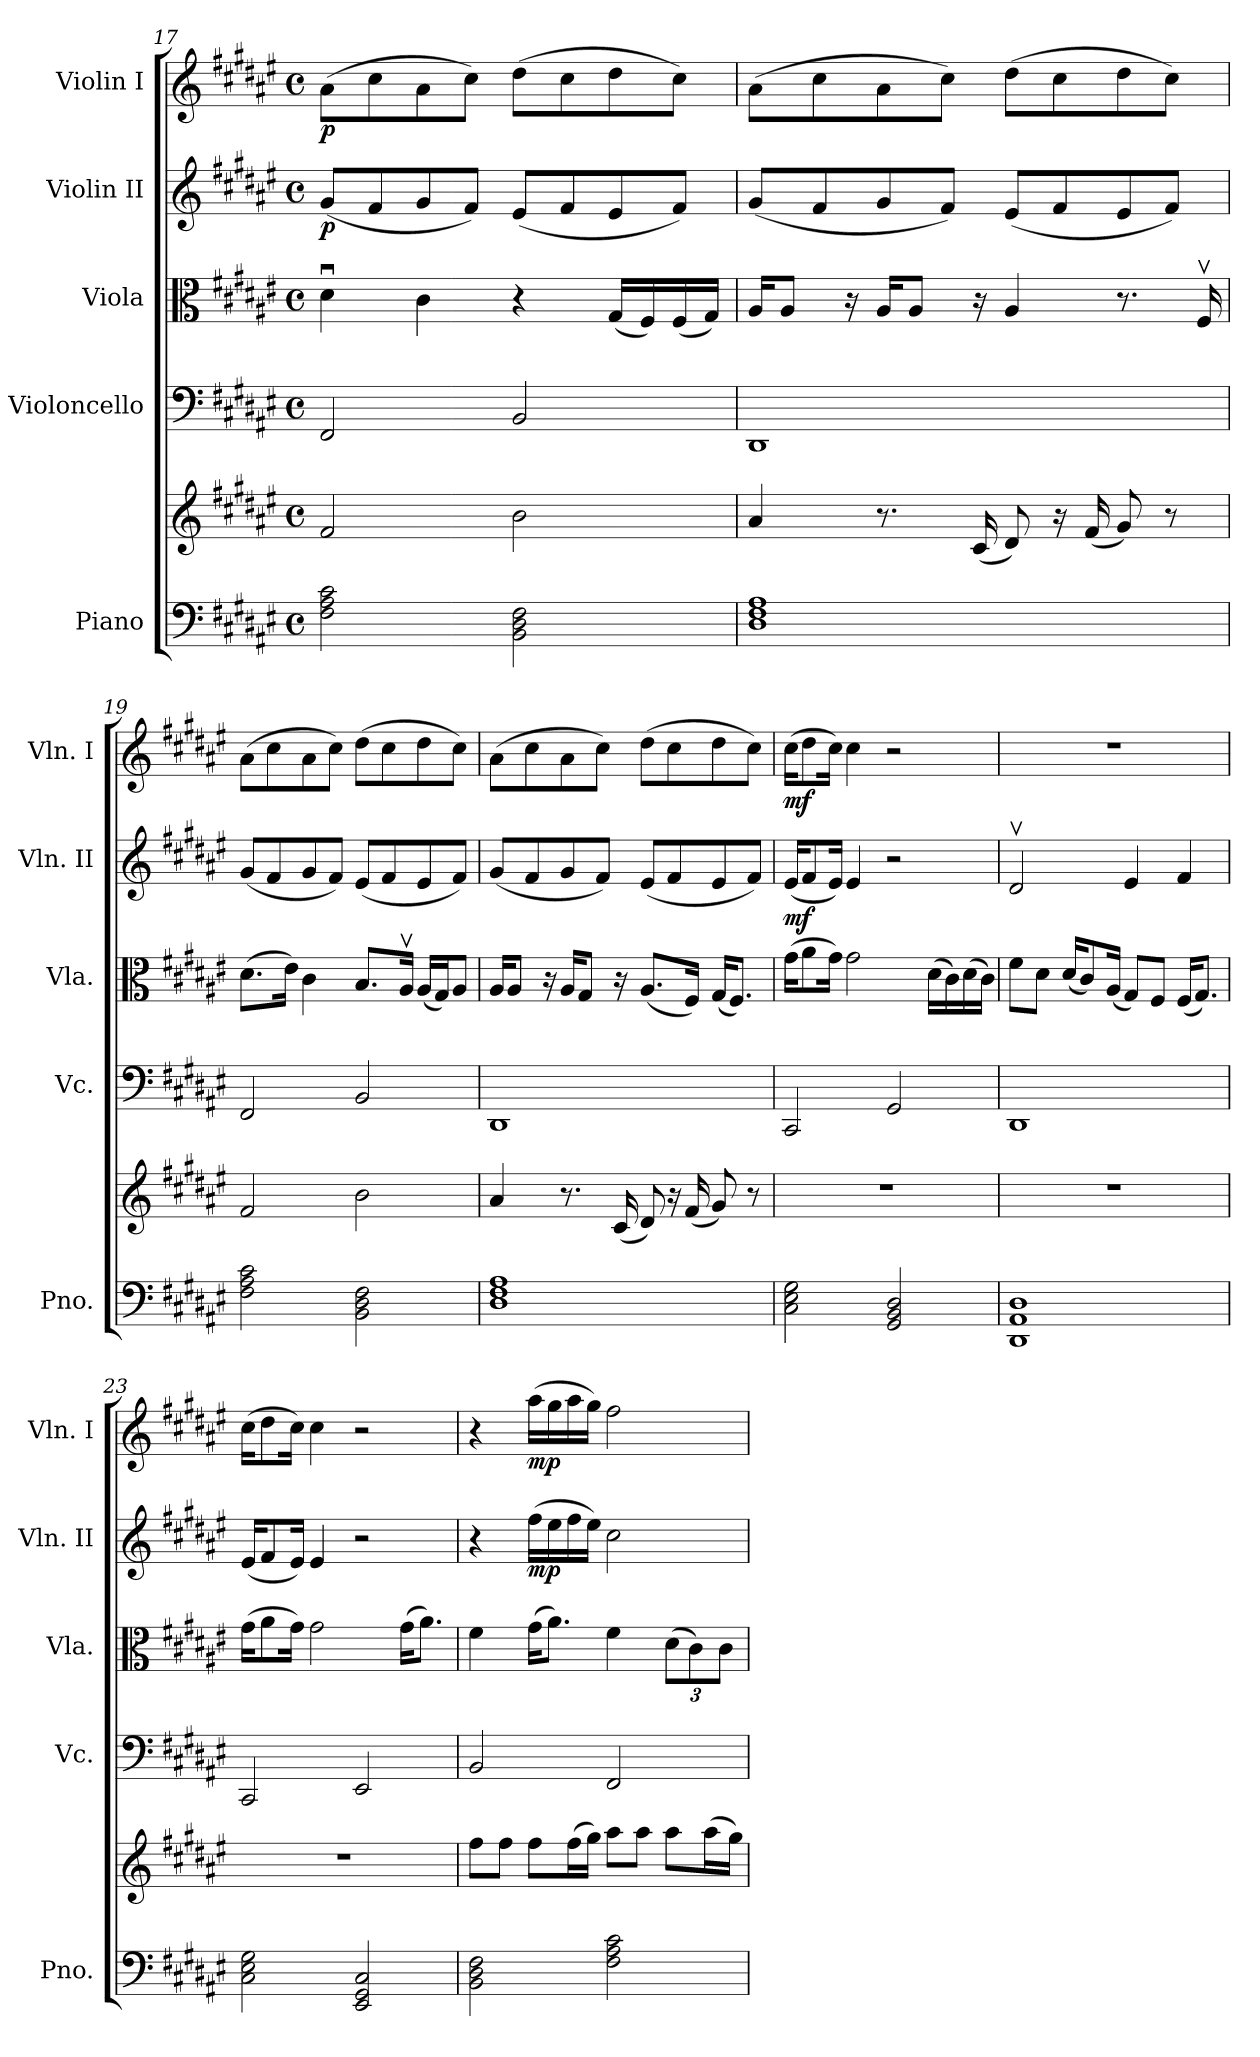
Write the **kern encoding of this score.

**kern	**kern	**kern	**kern	**kern	**dynam	**kern	**dynam
*part5	*part5	*part4	*part3	*part2	*part2	*part1	*part1
*staff6	*staff5	*staff4	*staff3	*staff2	*staff2	*staff1	*staff1
*I"Piano	*	*I"Violoncello	*I"Viola	*I"Violin II	*	*I"Violin I	*
*I'Pno.	*	*I'Vc.	*I'Vla.	*I'Vln. II	*	*I'Vln. I	*
*clefF4	*clefG2	*clefF4	*clefC3	*clefG2	*	*clefG2	*
*k[f#c#g#d#a#e#]	*k[f#c#g#d#a#e#]	*k[f#c#g#d#a#e#]	*k[f#c#g#d#a#e#]	*k[f#c#g#d#a#e#]	*	*k[f#c#g#d#a#e#]	*
*M4/4	*M4/4	*M4/4	*M4/4	*M4/4	*	*M4/4	*
*met(c)	*met(c)	*met(c)	*met(c)	*met(c)	*	*met(c)	*
=17	=17	=17	=17	=17	=17	=17	=17
!	!	!	!	!	!LO:DY:b	!	!LO:DY:b
2F#\ 2A#\ 2c#\	2f#/	2FF#/	4d#u\	(8g#/L	p	(8a#\L	p
.	.	.	.	8f#/	.	8cc#\	.
.	.	.	4c#\	8g#/	.	8a#\	.
.	.	.	.	8f#/J)	.	8cc#\J)	.
2BB\ 2D#\ 2F#\	2b\	2BB/	4r	(8e#/L	.	(8dd#\L	.
.	.	.	.	8f#/	.	8cc#\	.
.	.	.	(16G#/LL	8e#/	.	8dd#\	.
.	.	.	16F#/)	.	.	.	.
.	.	.	(16F#/	8f#/J)	.	8cc#\J)	.
.	.	.	16G#/JJ)	.	.	.	.
!!LO:PB:g=z
=18	=18	=18	=18	=18	=18	=18	=18
1D# 1F# 1A#	4a#/	1DD#	16A#/KL	(8g#/L	.	(8a#\L	.
.	.	.	8A#/J	.	.	.	.
.	.	.	.	8f#/	.	8cc#\	.
.	.	.	16r	.	.	.	.
.	8.r	.	16A#/KL	8g#/	.	8a#\	.
.	.	.	8A#/J	.	.	.	.
.	.	.	.	8f#/J)	.	8cc#\J)	.
.	(16c#/	.	16r	.	.	.	.
.	8d#/)	.	4A#/	(8e#/L	.	(8dd#\L	.
.	16r	.	.	8f#/	.	8cc#\	.
.	(16f#/	.	.	.	.	.	.
.	8g#/)	.	8.r	8e#/	.	8dd#\	.
.	8r	.	.	8f#/J)	.	8cc#\J)	.
.	.	.	16F#v/	.	.	.	.
=19	=19	=19	=19	=19	=19	=19	=19
2F#\ 2A#\ 2c#\	2f#/	2FF#/	(8.d#\L	(8g#/L	.	(8a#\L	.
.	.	.	.	8f#/	.	8cc#\	.
.	.	.	16e#\Jk)	.	.	.	.
.	.	.	4c#\	8g#/	.	8a#\	.
.	.	.	.	8f#/J)	.	8cc#\J)	.
2BB\ 2D#\ 2F#\	2b\	2BB/	8.B/L	(8e#/L	.	(8dd#\L	.
.	.	.	.	8f#/	.	8cc#\	.
.	.	.	16A#v/Jk	.	.	.	.
.	.	.	(16A#/LL	8e#/	.	8dd#\	.
.	.	.	16G#/J)	.	.	.	.
.	.	.	8A#/J	8f#/J)	.	8cc#\J)	.
=20	=20	=20	=20	=20	=20	=20	=20
1D# 1F# 1A#	4a#/	1DD#	16A#/KL	(8g#/L	.	(8a#\L	.
.	.	.	8A#/J	.	.	.	.
.	.	.	.	8f#/	.	8cc#\	.
.	.	.	16r	.	.	.	.
.	8.r	.	16A#/KL	8g#/	.	8a#\	.
.	.	.	8G#/J	.	.	.	.
.	.	.	.	8f#/J)	.	8cc#\J)	.
.	(16c#/	.	16r	.	.	.	.
.	8d#/)	.	(8.A#/L	(8e#/L	.	(8dd#\L	.
.	16r	.	.	8f#/	.	8cc#\	.
.	(16f#/	.	16F#/Jk)	.	.	.	.
.	8g#/)	.	(16G#/KL	8e#/	.	8dd#\	.
.	.	.	8.F#/J)	.	.	.	.
.	8r	.	.	8f#/J)	.	8cc#\J)	.
=21	=21	=21	=21	=21	=21	=21	=21
!	!	!	!	!	!LO:DY:b	!	!LO:DY:b
2C#\ 2E#\ 2G#\	1r	2CC#/	(16g#\KL	(16e#/KL	mf	(16cc#\KL	mf
.	.	.	8a#\	8f#/	.	8dd#\	.
.	.	.	16g#\Jk)	16e#/Jk)	.	16cc#\Jk)	.
.	.	.	2g#\	4e#/	.	4cc#\	.
2GG#/ 2BB/ 2D#/	.	2GG#/	.	2r	.	2r	.
.	.	.	(16d#\LL	.	.	.	.
.	.	.	16c#\)	.	.	.	.
.	.	.	(16d#\	.	.	.	.
.	.	.	16c#\JJ)	.	.	.	.
!!LO:LB:g=z
=22	=22	=22	=22	=22	=22	=22	=22
1DD# 1AA# 1D#	1r	1DD#	8f#\L	2d#v/	.	1r	.
.	.	.	8d#\J	.	.	.	.
.	.	.	(16d#/KL	.	.	.	.
.	.	.	8c#/)	.	.	.	.
.	.	.	(16A#/Jk	.	.	.	.
.	.	.	8G#/L)	4e#/	.	.	.
.	.	.	8F#/J	.	.	.	.
.	.	.	(16F#/KL	4f#/	.	.	.
.	.	.	8.G#/J)	.	.	.	.
=23	=23	=23	=23	=23	=23	=23	=23
2C#\ 2E#\ 2G#\	1r	2CC#/	(16g#\KL	(16e#/KL	.	(16cc#\KL	.
.	.	.	8a#\	8f#/	.	8dd#\	.
.	.	.	16g#\Jk)	16e#/Jk)	.	16cc#\Jk)	.
.	.	.	2g#\	4e#/	.	4cc#\	.
2EE#/ 2GG#/ 2C#/	.	2EE#/	.	2r	.	2r	.
.	.	.	(16g#\KL	.	.	.	.
.	.	.	8.a#\J)	.	.	.	.
=24	=24	=24	=24	=24	=24	=24	=24
2BB\ 2D#\ 2F#\	8ff#\L	2BB/	4f#\	4r	.	4r	.
.	8ff#\J	.	.	.	.	.	.
!	!	!	!	!	!LO:DY:b	!	!LO:DY:b
.	8ff#\L	.	(16g#\KL	(16ff#\LL	mp	(16aa#\LL	mp
.	.	.	8.a#\J)	16ee#\	.	16gg#\	.
.	(16ff#\L	.	.	16ff#\	.	16aa#\	.
.	16gg#\JJ)	.	.	16ee#\JJ)	.	16gg#\JJ)	.
2F#\ 2A#\ 2c#\	8aa#\L	2FF#/	4f#\	2cc#\	.	2ff#\	.
.	8aa#\J	.	.	.	.	.	.
*	*	*	*Xbrackettup	*	*	*	*
.	8aa#\L	.	(12d#\L	.	.	.	.
.	.	.	12c#\)	.	.	.	.
.	(16aa#\L	.	.	.	.	.	.
.	.	.	12c#\J	.	.	.	.
.	16gg#\JJ)	.	.	.	.	.	.
=	=	=	=	=	=	=	=
*-	*-	*-	*-	*-	*-	*-	*-
